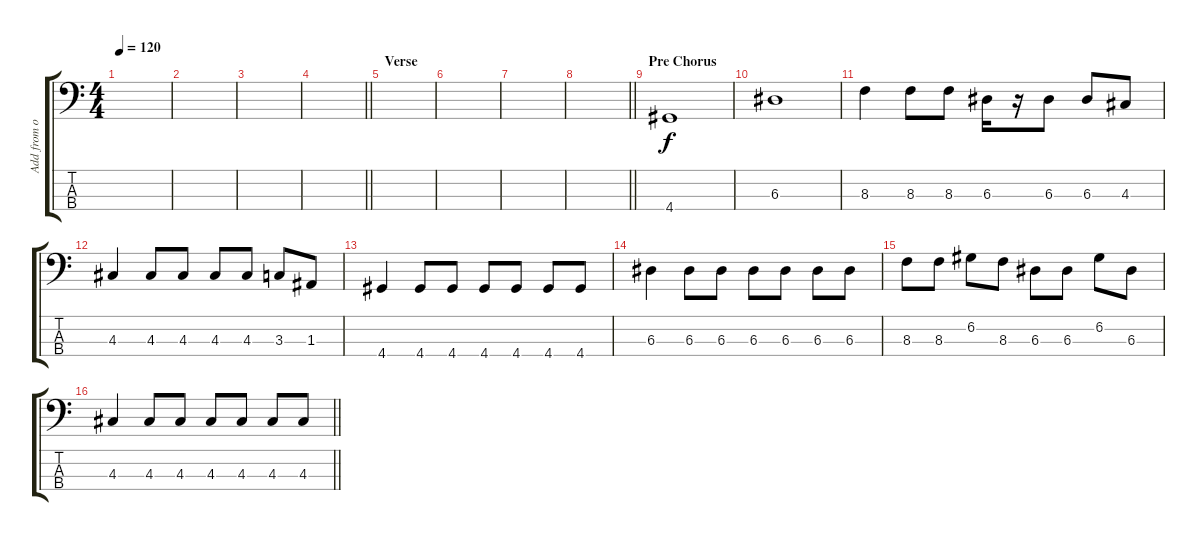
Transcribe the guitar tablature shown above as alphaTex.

\track ("Add from original" "Add from o") {instrument electricbassfinger}
\staff {score tabs}
\tuning (G2 D2 A1 E1) {hide}
\ts (4 4)
\tempo 120
\clef f4
\ks c
|
|
|
\barLineRight lightlight
|
\section ("" "Verse")
|
|
|
\barLineRight lightlight
|
\section ("" "Pre Chorus")
4.4.1 |
6.3.1 |
8.3.4 8.3.8 8.3.8 6.3.16 r.16 6.3.8 6.3.8 4.3.8 |
4.3.4 4.3.8 4.3.8 4.3.8 4.3.8 3.3.8 1.3.8 |
4.4.4 4.4.8 4.4.8 4.4.8 4.4.8 4.4.8 4.4.8 |
6.3.4 6.3.8 6.3.8 6.3.8 6.3.8 6.3.8 6.3.8 |
8.3.8 8.3.8 6.2.8 8.3.8 6.3.8 6.3.8 6.2.8 6.3.8 |
\barLineRight lightlight
4.3.4 4.3.8 4.3.8 4.3.8 4.3.8 4.3.8 4.3.8
